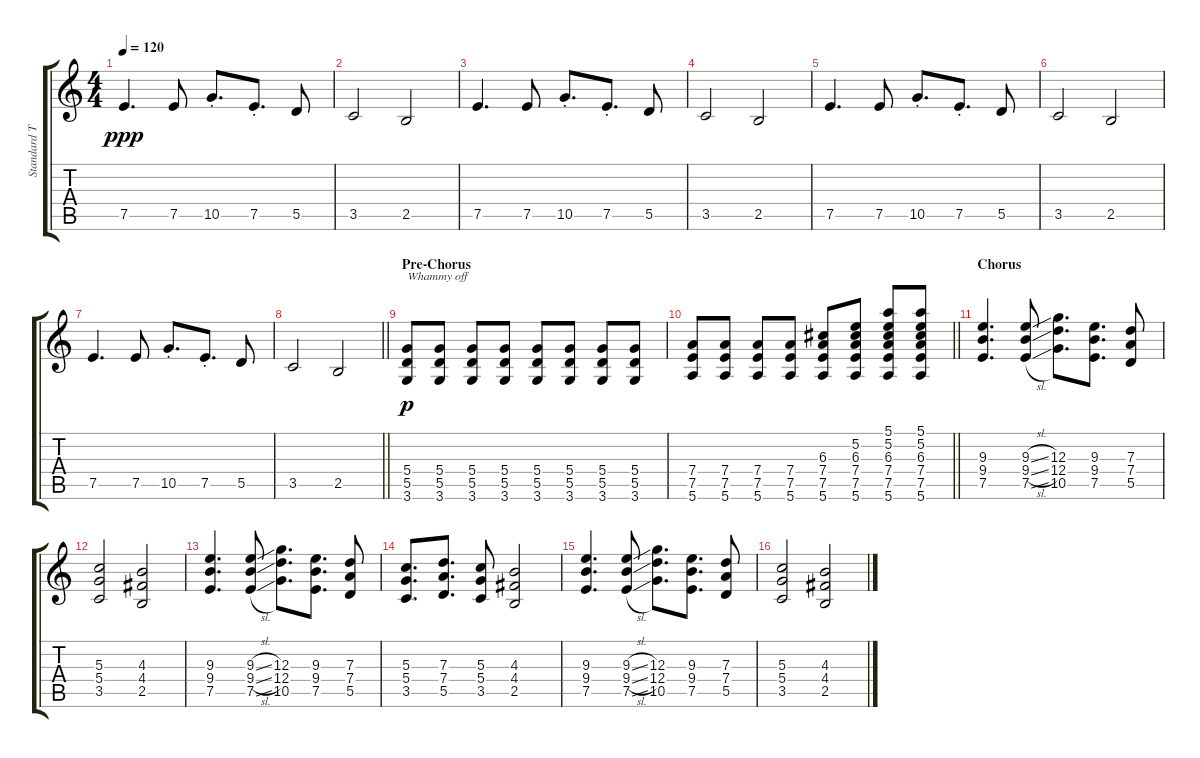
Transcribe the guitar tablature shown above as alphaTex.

\track ("Standard Tuning" "Standard T") {instrument overdrivenguitar}
\staff {score tabs}
\tuning (E4 B3 G3 D3 A2 E2) {hide}
\ts (4 4)
\tempo 120
\clef g2
\ks c
7.5.4{d dy ppp} 7.5.8 10.5{st}.8{d} 7.5{st}.8{d} 5.5.8 |
3.5.2 2.5.2 |
7.5.4{d} 7.5.8 10.5{st}.8{d} 7.5{st}.8{d} 5.5.8 |
3.5.2 2.5.2 |
7.5.4{d} 7.5.8 10.5{st}.8{d} 7.5{st}.8{d} 5.5.8 |
3.5.2 2.5.2 |
7.5.4{d} 7.5.8 10.5{st}.8{d} 7.5{st}.8{d} 5.5.8 |
\barLineRight lightlight
3.5.2 2.5.2 |
\section ("" "Pre-Chorus")
(5.4 5.5 3.6).8{txt "Whammy off" dy p} (5.4 5.5 3.6).8 (5.4 5.5 3.6).8 (5.4 5.5 3.6).8 (5.4 5.5 3.6).8 (5.4 5.5 3.6).8 (5.4 5.5 3.6).8 (5.4 5.5 3.6).8 |
\barLineRight lightlight
(7.4 7.5 5.6).8 (7.4 7.5 5.6).8 (7.4 7.5 5.6).8 (7.4 7.5 5.6).8 (6.3 7.4 7.5 5.6).8 (5.2 6.3 7.4 7.5 5.6).8 (5.1 5.2 6.3 7.4 7.5 5.6).8 (5.1 5.2 6.3 7.4 7.5 5.6).8 |
\section ("" "Chorus")
(9.3 9.4 7.5).4{d} (9.3{sl} 9.4{sl} 7.5{sl}).8 (12.3 12.4 10.5).8{d} (9.3 9.4 7.5).8{d} (7.3 7.4 5.5).8 |
(5.3 5.4 3.5).2 (4.3 4.4 2.5).2 |
(9.3 9.4 7.5).4{d} (9.3{sl} 9.4{sl} 7.5{sl}).8 (12.3 12.4 10.5).8{d} (9.3 9.4 7.5).8{d} (7.3 7.4 5.5).8 |
(5.3 5.4 3.5).8{d} (7.3 7.4 5.5).8{d} (5.3 5.4 3.5).8 (4.3 4.4 2.5).2 |
(9.3 9.4 7.5).4{d} (9.3{sl} 9.4{sl} 7.5{sl}).8 (12.3 12.4 10.5).8{d} (9.3 9.4 7.5).8{d} (7.3 7.4 5.5).8 |
(5.3 5.4 3.5).2 (4.3 4.4 2.5).2
